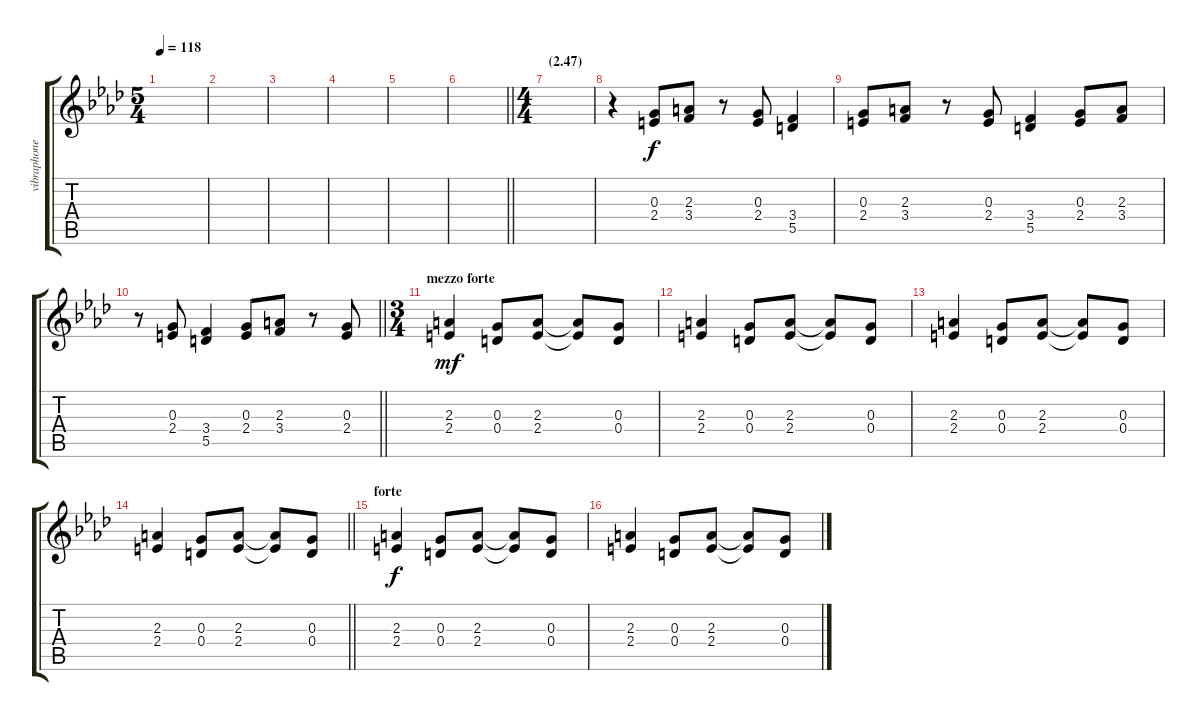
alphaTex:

\track ("vibraphone (+12)" "vibraphone") {instrument vibraphone}
\staff {score tabs}
\tuning (E5 B4 G4 D4 A3 E3) {hide}
\ts (5 4)
\tempo 118
\clef g2
\ks ab
|
|
|
|
|
\barLineRight lightlight
|
\ts (4 4)
\section ("" "(2.47)")
|
r.4 (0.3 2.4).8 (2.3 3.4).8 r.8 (0.3 2.4).8 (3.4 5.5).4 |
(0.3 2.4).8 (2.3 3.4).8 r.8 (0.3 2.4).8 (3.4 5.5).4 (0.3 2.4).8 (2.3 3.4).8 |
\barLineRight lightlight
r.8 (0.3 2.4).8 (3.4 5.5).4 (0.3 2.4).8 (2.3 3.4).8 r.8 (0.3 2.4).8 |
\ts (3 4)
\section ("" "mezzo forte")
(2.3 2.4).4{dy mf} (0.3 0.4).8 (2.3 2.4).8 (2.3{t} 2.4{t}).8 (0.3 0.4).8 |
(2.3 2.4).4 (0.3 0.4).8 (2.3 2.4).8 (2.3{t} 2.4{t}).8 (0.3 0.4).8 |
(2.3 2.4).4 (0.3 0.4).8 (2.3 2.4).8 (2.3{t} 2.4{t}).8 (0.3 0.4).8 |
\barLineRight lightlight
(2.3 2.4).4 (0.3 0.4).8 (2.3 2.4).8 (2.3{t} 2.4{t}).8 (0.3 0.4).8 |
\section ("" "forte")
(2.3 2.4).4{dy f} (0.3 0.4).8 (2.3 2.4).8 (2.3{t} 2.4{t}).8 (0.3 0.4).8 |
(2.3 2.4).4 (0.3 0.4).8 (2.3 2.4).8 (2.3{t} 2.4{t}).8 (0.3 0.4).8
